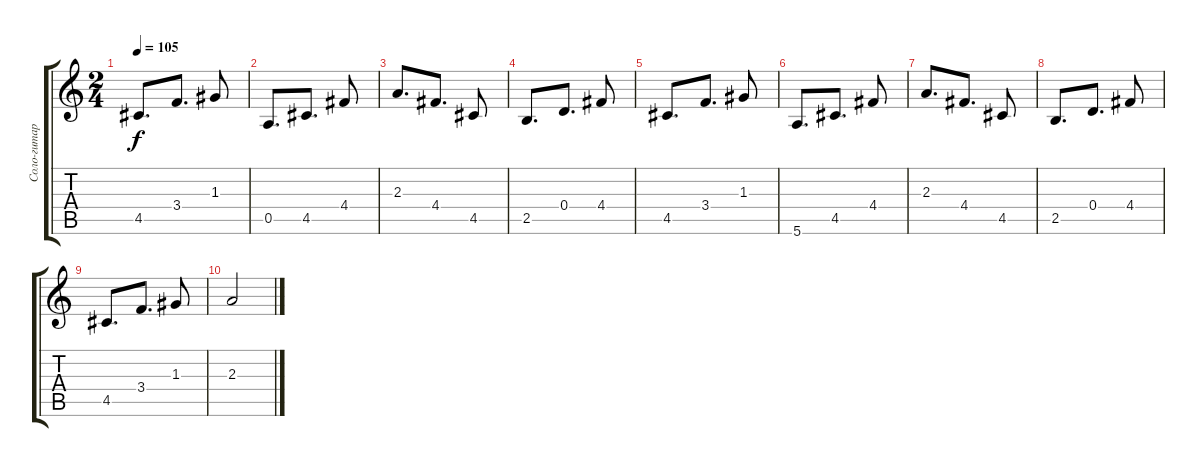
\track ("Соло-гитара 2" "Соло-гитар") {instrument distortionguitar}
\staff {score tabs}
\tuning (E4 B3 G3 D3 A2 E2) {hide}
\ts (2 4)
\tempo 105
\clef g2
\ks c
4.5.8{d dy f} 3.4.8{d} 1.3.8 |
0.5.8{d} 4.5.8{d} 4.4.8 |
2.3.8{d} 4.4.8{d} 4.5.8 |
2.5.8{d} 0.4.8{d} 4.4.8 |
4.5.8{d} 3.4.8{d} 1.3.8 |
5.6.8{d} 4.5.8{d} 4.4.8 |
2.3.8{d} 4.4.8{d} 4.5.8 |
2.5.8{d} 0.4.8{d} 4.4.8 |
4.5.8{d} 3.4.8{d} 1.3.8 |
2.3.2
